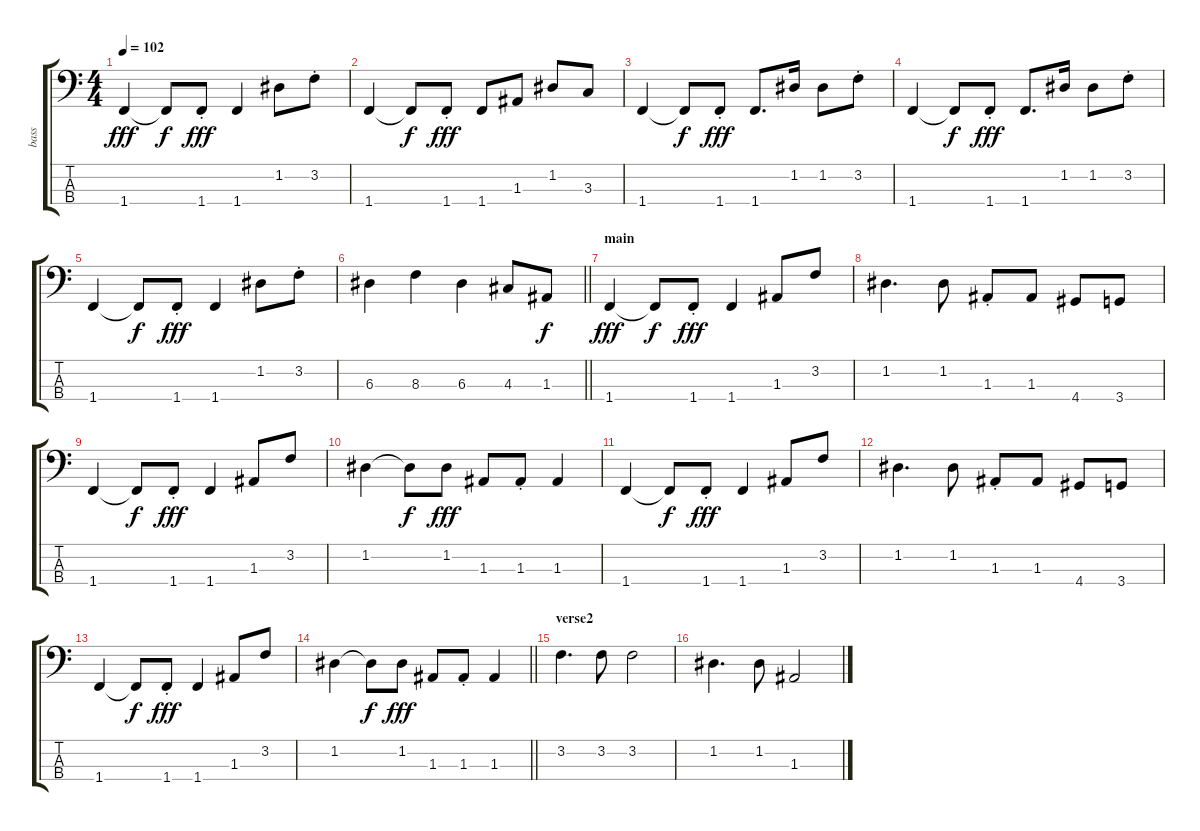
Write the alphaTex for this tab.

\track ("bass" "bass") {instrument fretlessbass}
\staff {score tabs}
\tuning (G2 D2 A1 E1) {hide}
\ts (4 4)
\tempo 102
\clef f4
\ks c
1.4.4{dy fff} 1.4{t}.8{dy f} 1.4{st}.8{dy fff} 1.4.4 1.2.8 3.2{st}.8 |
1.4.4 1.4{t}.8{dy f} 1.4{st}.8{dy fff} 1.4.8 1.3.8 1.2.8 3.3.8 |
1.4.4 1.4{t}.8{dy f} 1.4{st}.8{dy fff} 1.4.8{d} 1.2.16 1.2.8 3.2{st}.8 |
1.4.4 1.4{t}.8{dy f} 1.4{st}.8{dy fff} 1.4.8{d} 1.2.16 1.2.8 3.2{st}.8 |
1.4.4 1.4{t}.8{dy f} 1.4{st}.8{dy fff} 1.4.4 1.2.8 3.2{st}.8 |
\barLineRight lightlight
6.3.4 8.3.4 6.3.4 4.3.8 1.3.8{dy f} |
\section ("" "main")
1.4.4{dy fff} 1.4{t}.8{dy f} 1.4{st}.8{dy fff} 1.4.4 1.3.8 3.2.8 |
1.2.4{d} 1.2.8 1.3{st}.8 1.3.8 4.4.8 3.4.8 |
1.4.4 1.4{t}.8{dy f} 1.4{st}.8{dy fff} 1.4.4 1.3.8 3.2.8 |
1.2.4 1.2{t}.8{dy f} 1.2.8{dy fff} 1.3.8 1.3{st}.8 1.3.4 |
1.4.4 1.4{t}.8{dy f} 1.4{st}.8{dy fff} 1.4.4 1.3.8 3.2.8 |
1.2.4{d} 1.2.8 1.3{st}.8 1.3.8 4.4.8 3.4.8 |
1.4.4 1.4{t}.8{dy f} 1.4{st}.8{dy fff} 1.4.4 1.3.8 3.2.8 |
\barLineRight lightlight
1.2.4 1.2{t}.8{dy f} 1.2.8{dy fff} 1.3.8 1.3{st}.8 1.3.4 |
\section ("" "verse2")
3.2.4{d} 3.2.8 3.2.2 |
1.2.4{d} 1.2.8 1.3.2
